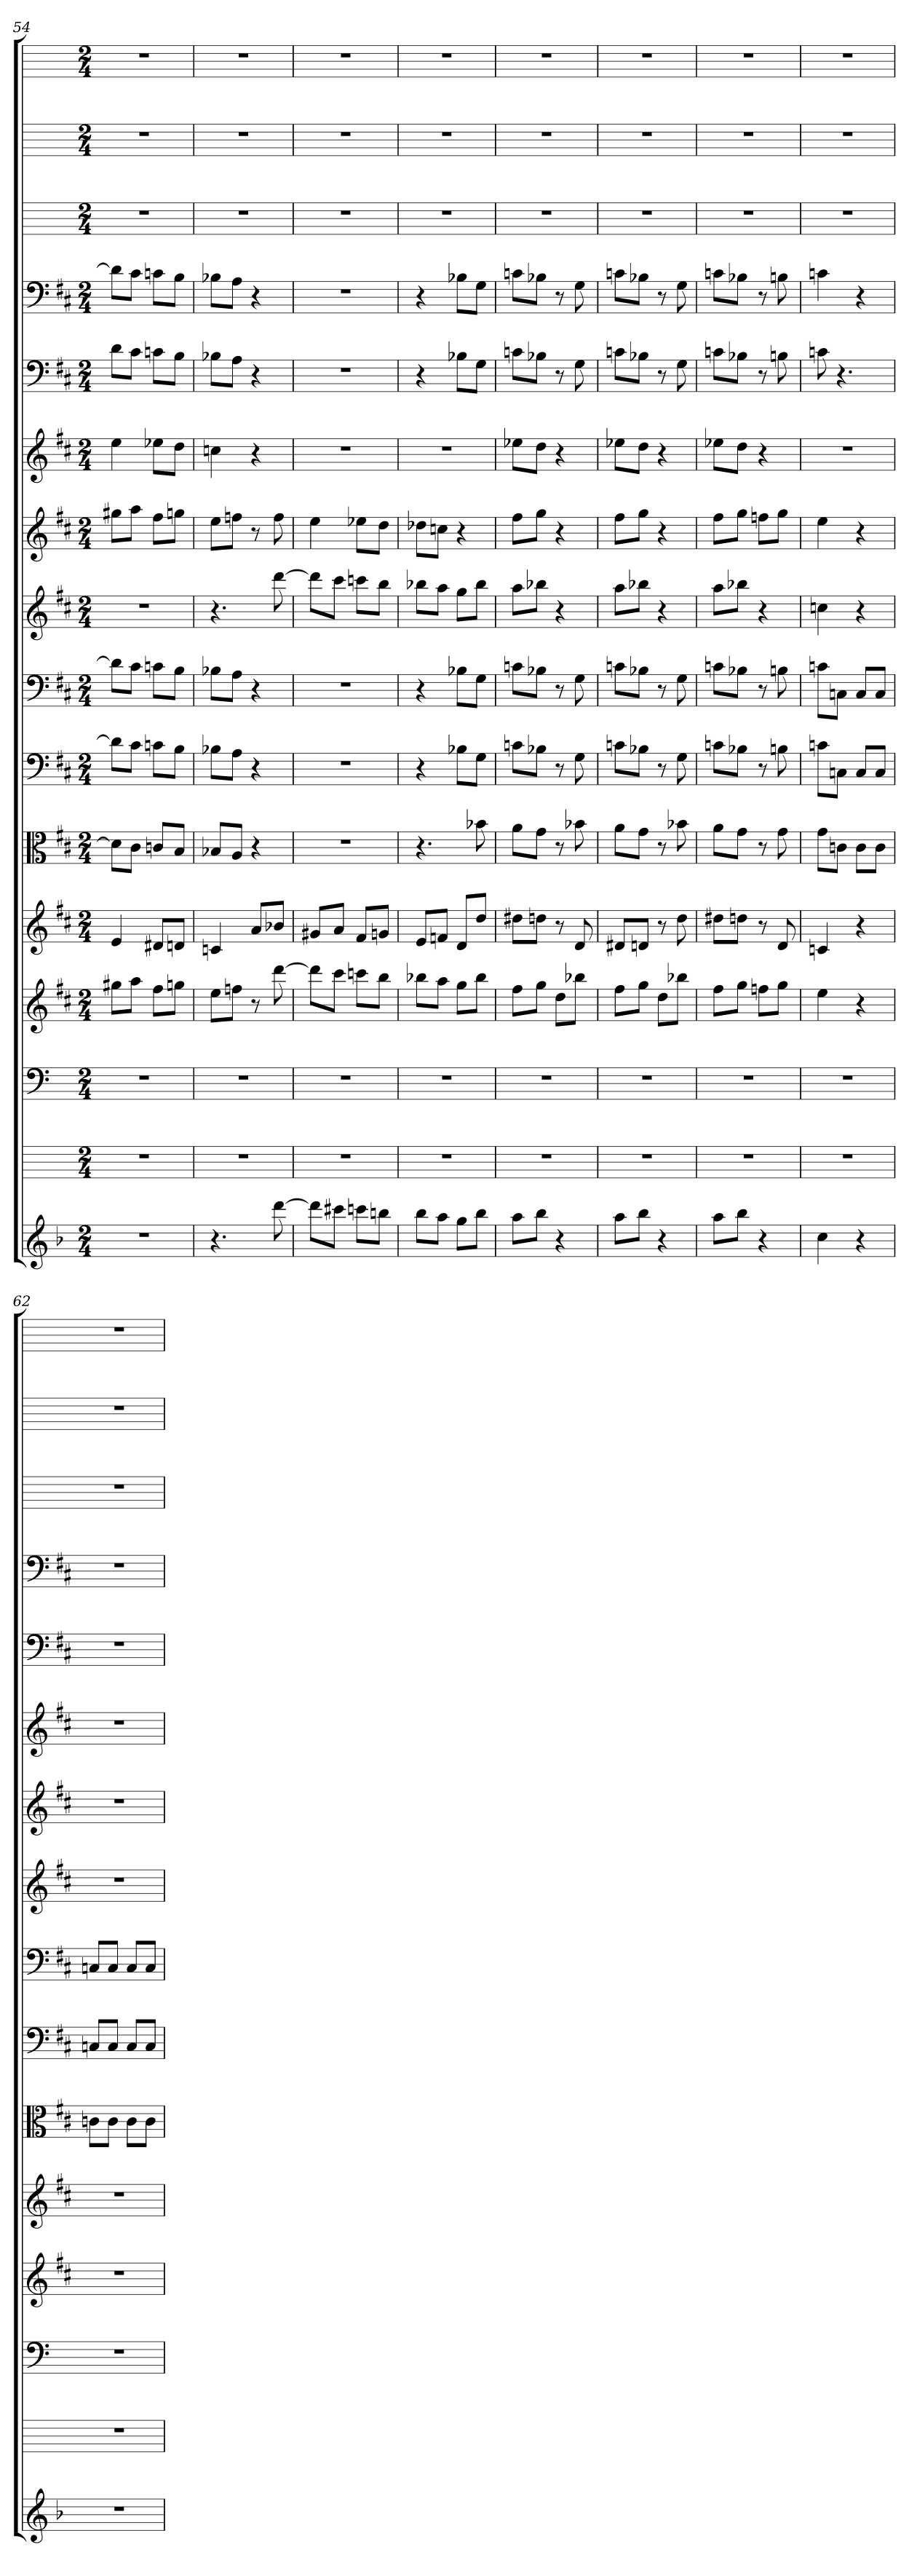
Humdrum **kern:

**kern	**kern	**kern	**kern	**kern	**kern	**kern	**kern	**kern	**kern	**kern	**kern	**kern	**kern	**kern	**kern
*part16	*part15	*part14	*part13	*part12	*part11	*part10	*part9	*part8	*part7	*part6	*part5	*part4	*part3	*part2	*part1
*staff16	*staff15	*staff14	*staff13	*staff12	*staff11	*staff10	*staff9	*staff8	*staff7	*staff6	*staff5	*staff4	*staff3	*staff2	*staff1
*	*	*clefF4	*	*	*clefC3	*clefF4	*clefF4	*	*	*	*clefF4	*clefF4	*	*	*
*k[b-]	*k[]	*k[]	*k[f#c#]	*k[f#c#]	*k[f#c#]	*k[f#c#]	*k[f#c#]	*k[f#c#]	*k[f#c#]	*k[f#c#]	*k[f#c#]	*k[f#c#]	*k[]	*k[]	*k[]
*M2/4	*M2/4	*M2/4	*M2/4	*M2/4	*M2/4	*M2/4	*M2/4	*M2/4	*M2/4	*M2/4	*M2/4	*M2/4	*M2/4	*M2/4	*M2/4
=54	=54	=54	=54	=54	=54	=54	=54	=54	=54	=54	=54	=54	=54	=54	=54
2r	2r	2r	8gg#XL	4e	8d\L]	8d\L]	8d\L]	2r	8gg#XL	4ee	8d\L	8d\L]	2r	2r	2r
.	.	.	8aaJ	.	8c#\J	8c#\J	8c#\J	.	8aaJ	.	8c#\J	8c#\J	.	.	.
.	.	.	8ff#L	8d#XL	8cn/L	8cn\L	8cn\L	.	8ff#L	8ee-XL	8cn\L	8cn\L	.	.	.
.	.	.	8ggnJ	8dnJ	8B/J	8B\J	8B\J	.	8ggnJ	8ddJ	8B\J	8B\J	.	.	.
=55	=55	=55	=55	=55	=55	=55	=55	=55	=55	=55	=55	=55	=55	=55	=55
4.r	2r	2r	8eeL	4cn	8B-X/L	8B-X\L	8B-X\L	4.r	8eeL	4ccn	8B-X\L	8B-X\L	2r	2r	2r
.	.	.	8ffnJ	.	8A/J	8A\J	8A\J	.	8ffnJ	.	8A\J	8A\J	.	.	.
.	.	.	8r	8aL	4r	4r	4r	.	8r	4r	4r	4r	.	.	.
[8ddd	.	.	[8ddd	8b-XJ	.	.	.	[8ddd	8ff	.	.	.	.	.	.
=56	=56	=56	=56	=56	=56	=56	=56	=56	=56	=56	=56	=56	=56	=56	=56
8dddL]	2r	2r	8dddL]	8g#XL	2r	2r	2r	8dddL]	4ee	2r	2r	2r	2r	2r	2r
8ccc#XJ	.	.	8ccc#J	8aJ	.	.	.	8ccc#J	.	.	.	.	.	.	.
8cccnL	.	.	8cccnL	8f#L	.	.	.	8cccnL	8ee-XL	.	.	.	.	.	.
8bbnJ	.	.	8bbJ	8gnJ	.	.	.	8bbJ	8ddJ	.	.	.	.	.	.
=57	=57	=57	=57	=57	=57	=57	=57	=57	=57	=57	=57	=57	=57	=57	=57
8bb-L	2r	2r	8bb-XL	8eL	4.r	4r	4r	8bb-XL	8dd-XL	2r	4r	4r	2r	2r	2r
8aaJ	.	.	8aaJ	8fnJ	.	.	.	8aaJ	8ccnJ	.	.	.	.	.	.
8ggL	.	.	8ggL	8dL	.	8B-X\L	8B-X\L	8ggL	4r	.	8B-X\L	8B-X\L	.	.	.
8bb-J	.	.	8bb-J	8ddJ	8b-X	8G\J	8G\J	8bb-J	.	.	8G\J	8G\J	.	.	.
=58	=58	=58	=58	=58	=58	=58	=58	=58	=58	=58	=58	=58	=58	=58	=58
8aaL	2r	2r	8ff#L	8dd#XL	8a\L	8cn\L	8cn\L	8aaL	8ff#L	8ee-XL	8cn\L	8cn\L	2r	2r	2r
8bb-J	.	.	8ggJ	8ddnJ	8g\J	8B-X\J	8B-X\J	8bb-XJ	8ggJ	8ddJ	8B-X\J	8B-X\J	.	.	.
4r	.	.	8ddL	8r	8r	8r	8r	4r	4r	4r	8r	8r	.	.	.
.	.	.	8bb-XJ	8d	8b-X	8G	8G	.	.	.	8G	8G	.	.	.
=59	=59	=59	=59	=59	=59	=59	=59	=59	=59	=59	=59	=59	=59	=59	=59
8aaL	2r	2r	8ff#L	8d#XL	8a\L	8cn\L	8cn\L	8aaL	8ff#L	8ee-XL	8cn\L	8cn\L	2r	2r	2r
8bb-J	.	.	8ggJ	8dnJ	8g\J	8B-X\J	8B-X\J	8bb-XJ	8ggJ	8ddJ	8B-X\J	8B-X\J	.	.	.
4r	.	.	8ddL	8r	8r	8r	8r	4r	4r	4r	8r	8r	.	.	.
.	.	.	8bb-XJ	8dd	8b-X	8G	8G	.	.	.	8G	8G	.	.	.
=60	=60	=60	=60	=60	=60	=60	=60	=60	=60	=60	=60	=60	=60	=60	=60
8aaL	2r	2r	8ff#L	8dd#XL	8a\L	8cn\L	8cn\L	8aaL	8ff#L	8ee-XL	8cn\L	8cn\L	2r	2r	2r
8bb-J	.	.	8ggJ	8ddnJ	8g\J	8B-X\J	8B-X\J	8bb-XJ	8ggJ	8ddJ	8B-X\J	8B-X\J	.	.	.
4r	.	.	8ffnL	8r	8r	8r	8r	4r	8ffnL	4r	8r	8r	.	.	.
.	.	.	8ggJ	8d	8g	8Bn	8Bn	.	8ggJ	.	8Bn	8Bn	.	.	.
=61	=61	=61	=61	=61	=61	=61	=61	=61	=61	=61	=61	=61	=61	=61	=61
4cc	2r	2r	4ee	4cn	8g\L	8cn\L	8cn\L	4ccn	4ee	2r	8cn	4cn	2r	2r	2r
.	.	.	.	.	8cn\J	8Cn\J	8Cn\J	.	.	.	4.r	.	.	.	.
4r	.	.	4r	4r	8c\L	8C/L	8C/L	4r	4r	.	.	4r	.	.	.
.	.	.	.	.	8c\J	8C/J	8C/J	.	.	.	.	.	.	.	.
=62	=62	=62	=62	=62	=62	=62	=62	=62	=62	=62	=62	=62	=62	=62	=62
2r	2r	2r	2r	2r	8cn\L	8Cn/L	8Cn/L	2r	2r	2r	2r	2r	2r	2r	2r
.	.	.	.	.	8c\J	8C/J	8C/J	.	.	.	.	.	.	.	.
.	.	.	.	.	8c\L	8C/L	8C/L	.	.	.	.	.	.	.	.
.	.	.	.	.	8c\J	8C/J	8C/J	.	.	.	.	.	.	.	.
=	=	=	=	=	=	=	=	=	=	=	=	=	=	=	=
*-	*-	*-	*-	*-	*-	*-	*-	*-	*-	*-	*-	*-	*-	*-	*-
